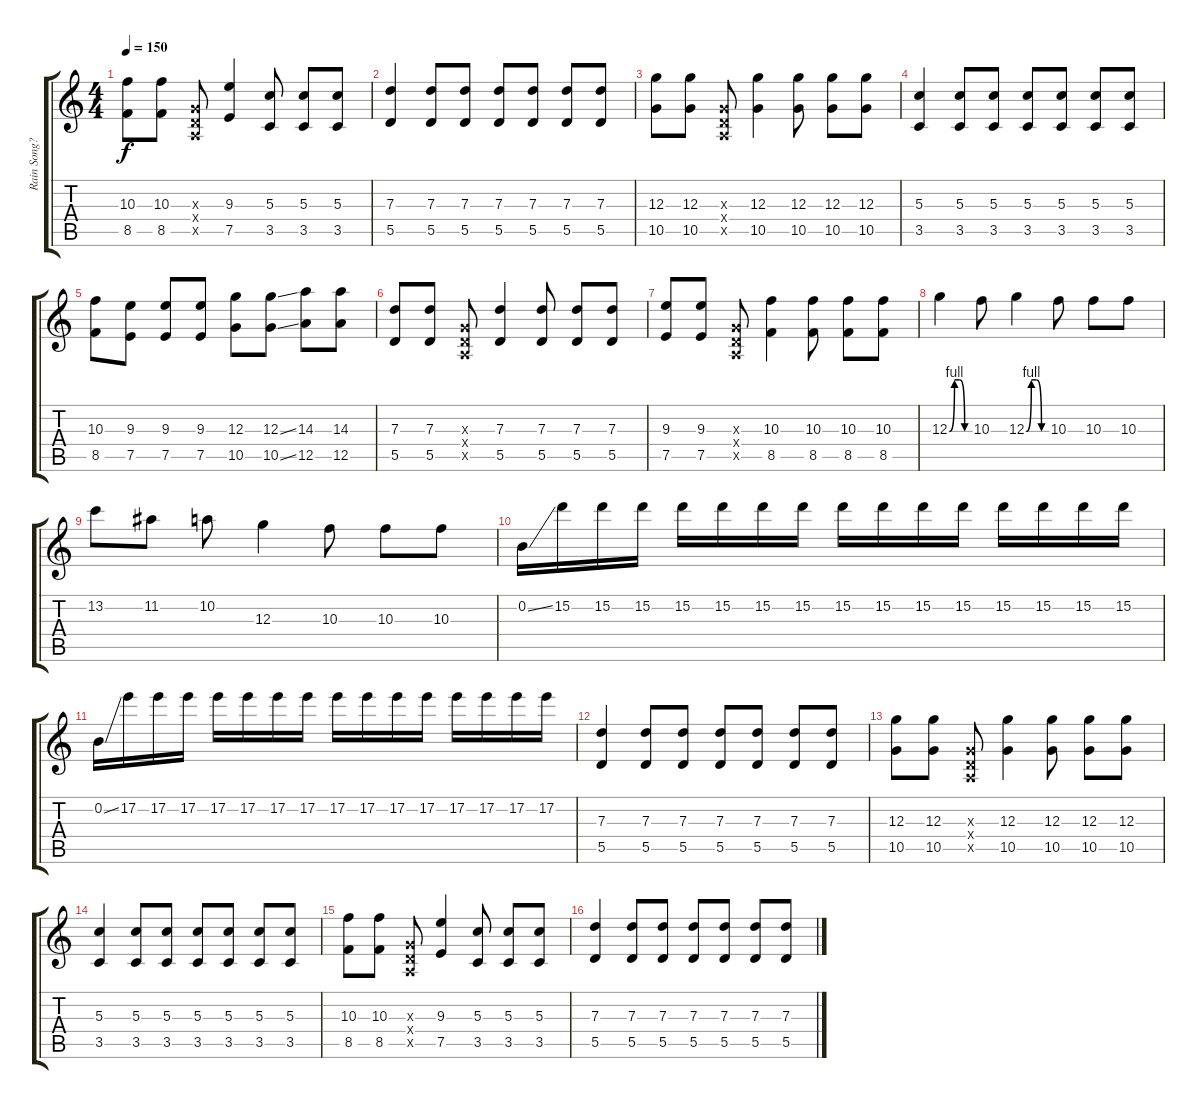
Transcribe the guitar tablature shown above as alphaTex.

\track ("Rain Song????Pain(???)" "Rain Song?") {instrument acousticguitarsteel}
\staff {score tabs}
\tuning (E4 B3 G3 D3 A2 E2) {hide}
\ts (4 4)
\tempo 150
\clef g2
\ks c
(10.3 8.5).8{dy f} (10.3 8.5).8 (0.3{x} 0.4{x} 0.5{x}).8 (9.3 7.5).4 (5.3 3.5).8 (5.3 3.5).8 (5.3 3.5).8 |
(7.3 5.5).4 (7.3 5.5).8 (7.3 5.5).8 (7.3 5.5).8 (7.3 5.5).8 (7.3 5.5).8 (7.3 5.5).8 |
(12.3 10.5).8 (12.3 10.5).8 (0.3{x} 0.4{x} 0.5{x}).8 (12.3 10.5).4 (12.3 10.5).8 (12.3 10.5).8 (12.3 10.5).8 |
(5.3 3.5).4 (5.3 3.5).8 (5.3 3.5).8 (5.3 3.5).8 (5.3 3.5).8 (5.3 3.5).8 (5.3 3.5).8 |
(10.3 8.5).8 (9.3 7.5).8 (9.3 7.5).8 (9.3 7.5).8 (12.3 10.5).8 (12.3{ss} 10.5{ss}).8 (14.3 12.5).8 (14.3 12.5).8 |
(7.3 5.5).8 (7.3 5.5).8 (0.3{x} 0.4{x} 0.5{x}).8 (7.3 5.5).4 (7.3 5.5).8 (7.3 5.5).8 (7.3 5.5).8 |
(9.3 7.5).8 (9.3 7.5).8 (0.3{x} 0.4{x} 0.5{x}).8 (10.3 8.5).4 (10.3 8.5).8 (10.3 8.5).8 (10.3 8.5).8 |
12.3{be (custom 0 0 15 4 30 4 45 0 60 0)}.4 10.3.8 12.3{be (custom 0 0 15 4 30 4 45 0 60 0)}.4 10.3.8 10.3.8 10.3.8 |
13.2.8 11.2.8 10.2.8 12.3.4 10.3.8 10.3.8 10.3.8 |
0.2{ss}.16 15.2.16 15.2.16 15.2.16 15.2.16 15.2.16 15.2.16 15.2.16 15.2.16 15.2.16 15.2.16 15.2.16 15.2.16 15.2.16 15.2.16 15.2.16 |
0.2{ss}.16 17.2.16 17.2.16 17.2.16 17.2.16 17.2.16 17.2.16 17.2.16 17.2.16 17.2.16 17.2.16 17.2.16 17.2.16 17.2.16 17.2.16 17.2.16 |
(7.3 5.5).4 (7.3 5.5).8 (7.3 5.5).8 (7.3 5.5).8 (7.3 5.5).8 (7.3 5.5).8 (7.3 5.5).8 |
(12.3 10.5).8 (12.3 10.5).8 (0.3{x} 0.4{x} 0.5{x}).8 (12.3 10.5).4 (12.3 10.5).8 (12.3 10.5).8 (12.3 10.5).8 |
(5.3 3.5).4 (5.3 3.5).8 (5.3 3.5).8 (5.3 3.5).8 (5.3 3.5).8 (5.3 3.5).8 (5.3 3.5).8 |
(10.3 8.5).8 (10.3 8.5).8 (0.3{x} 0.4{x} 0.5{x}).8 (9.3 7.5).4 (5.3 3.5).8 (5.3 3.5).8 (5.3 3.5).8 |
(7.3 5.5).4 (7.3 5.5).8 (7.3 5.5).8 (7.3 5.5).8 (7.3 5.5).8 (7.3 5.5).8 (7.3 5.5).8
